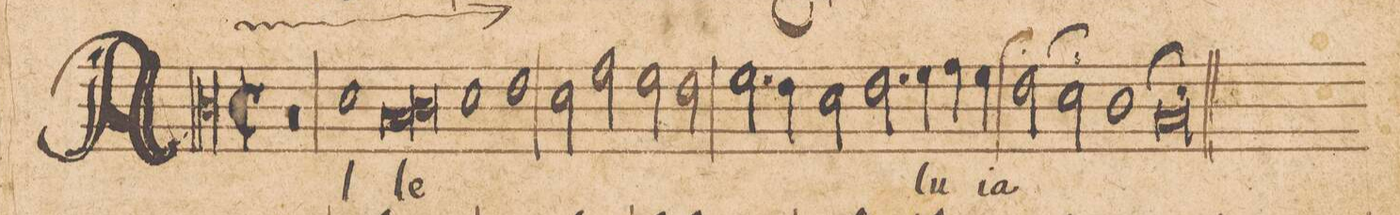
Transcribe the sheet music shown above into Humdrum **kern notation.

**kern	**text
*I"CANTVS.	*
*clefC3	*
*k[]	*
*met(c|)	*
*M2/1	*
0rd	.
=2-	=2-
1d\	Al-
*lig	*
1B/	-le-
=3-	=3-
1c\	.
*Xlig	*
1d\	.
=4-	=4-
1e\	.
*2\right	*
2d\	.
2g\	.
=5-	=5-
2f\	.
2e\	.
2.f\	.
4e\	.
=6-	=6-
2d\	.
2.e\	.
4f\	-lu-
4g\	.
4f\	.
=7-	=7-
2e;\	-ia
2d;\	.
1c\	.
=8-	=8-
0B/;	.
=9||-	=9||-
*-	*-
